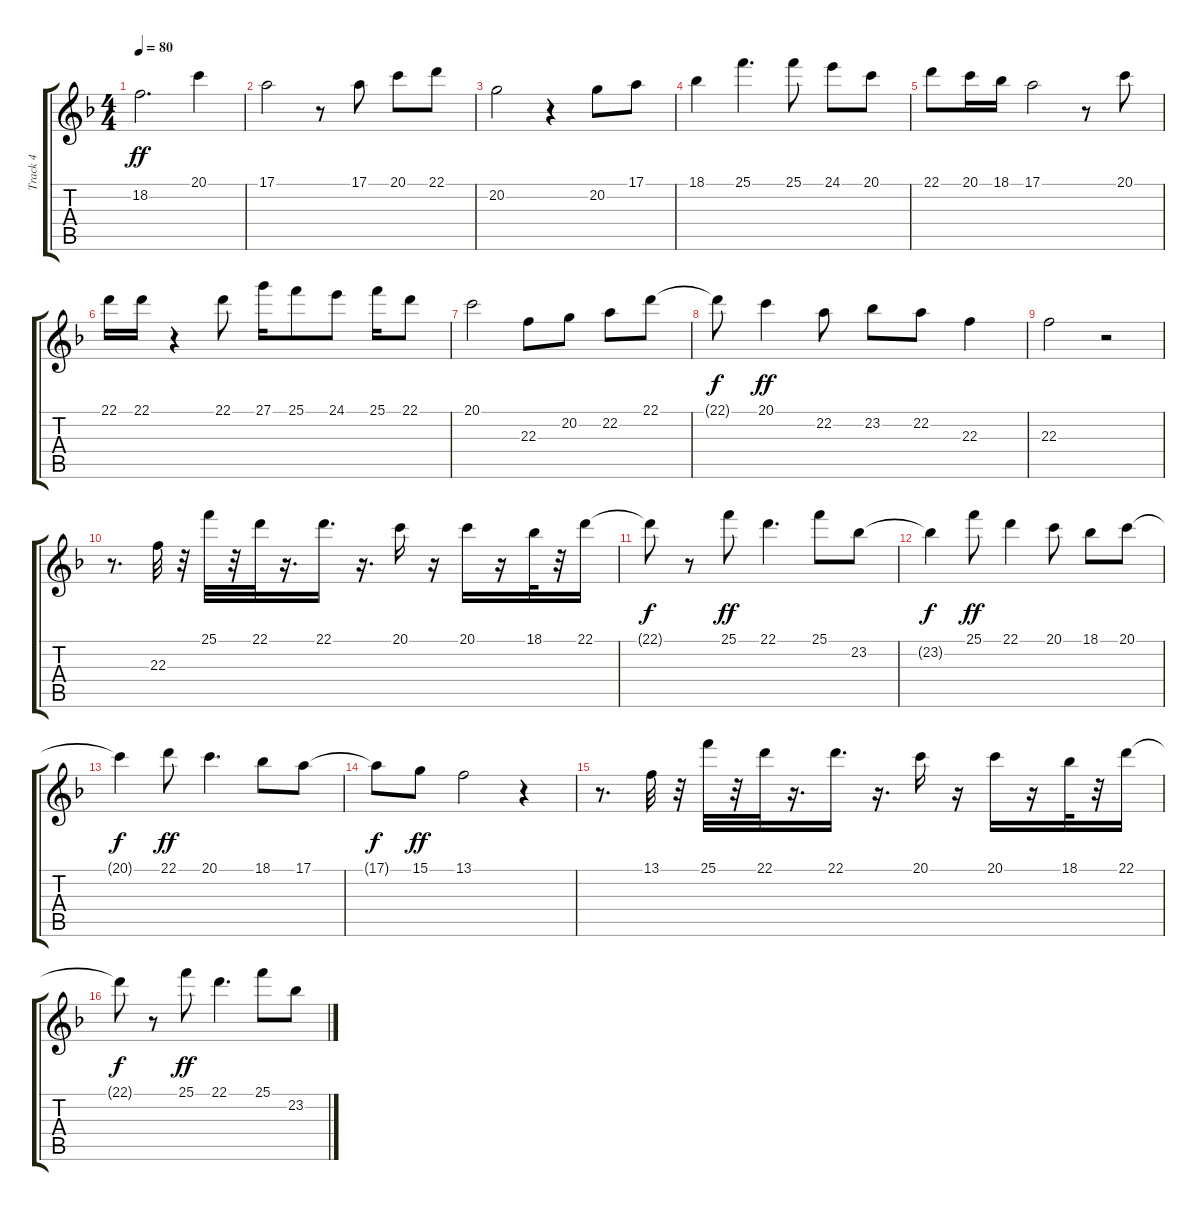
\track ("Track 4" "Track 4") {instrument whistle}
\staff {score tabs}
\tuning (E4 B3 G3 D3 A2 E2) {hide}
\ts (4 4)
\tempo 80
\clef g2
\ks f
18.2.2{d dy ff} 20.1.4 |
17.1.2 r.8 17.1.8 20.1.8 22.1.8 |
20.2.2 r.4 20.2.8 17.1.8 |
18.1.4 25.1.4{d} 25.1.8 24.1.8 20.1.8 |
22.1.8 20.1.16 18.1.16 17.1.2 r.8 20.1.8 |
22.1.16 22.1.16 r.4 22.1.8 27.1.16 25.1.8 24.1.8 25.1.16 22.1.8 |
20.1.2 22.3.8 20.2.8 22.2.8 22.1.8 |
22.1{t}.8{dy f} 20.1.4{dy ff} 22.2.8 23.2.8 22.2.8 22.3.4 |
22.3.2 r.2 |
r.8{d} 22.3.32 r.32 25.1.32 r.32 22.1.32 r.16{d} 22.1.16{d} r.16{d} 20.1.16 r.16 20.1.16 r.16 18.1.32 r.32 22.1.16 |
22.1{t}.8{dy f} r.8 25.1.8{dy ff} 22.1.4{d} 25.1.8 23.2.8 |
23.2{t}.4{dy f} 25.1.8{dy ff} 22.1.4 20.1.8 18.1.8 20.1.8 |
20.1{t}.4{dy f} 22.1.8{dy ff} 20.1.4{d} 18.1.8 17.1.8 |
17.1{t}.8{dy f} 15.1.8{dy ff} 13.1.2 r.4 |
r.8{d} 13.1.32 r.32 25.1.32 r.32 22.1.32 r.16{d} 22.1.16{d} r.16{d} 20.1.16 r.16 20.1.16 r.16 18.1.32 r.32 22.1.16 |
22.1{t}.8{dy f} r.8 25.1.8{dy ff} 22.1.4{d} 25.1.8 23.2.8
